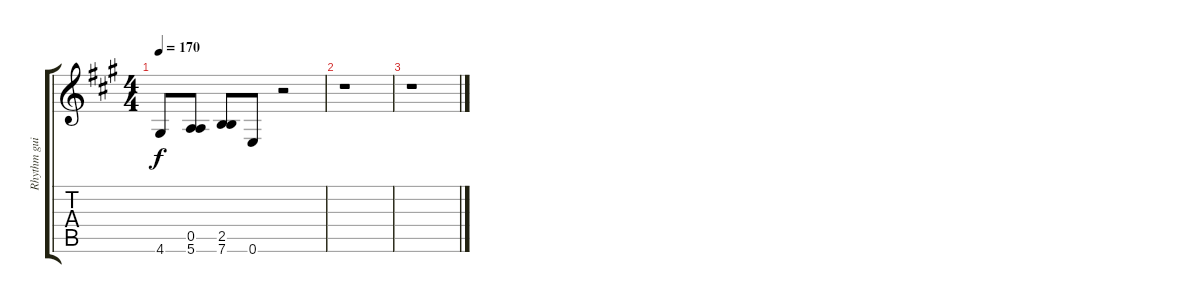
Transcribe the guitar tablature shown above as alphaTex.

\track ("Rhythm guitar" "Rhythm gui") {instrument distortionguitar}
\staff {score tabs}
\tuning (E4 B3 G3 D3 A2 E2) {hide}
\ts (4 4)
\tempo 170
\clef g2
\ks a
4.6.8{dy f} (0.5 5.6).8 (2.5 7.6).8 0.6.8 r.2 |
r.1 |
r.1
